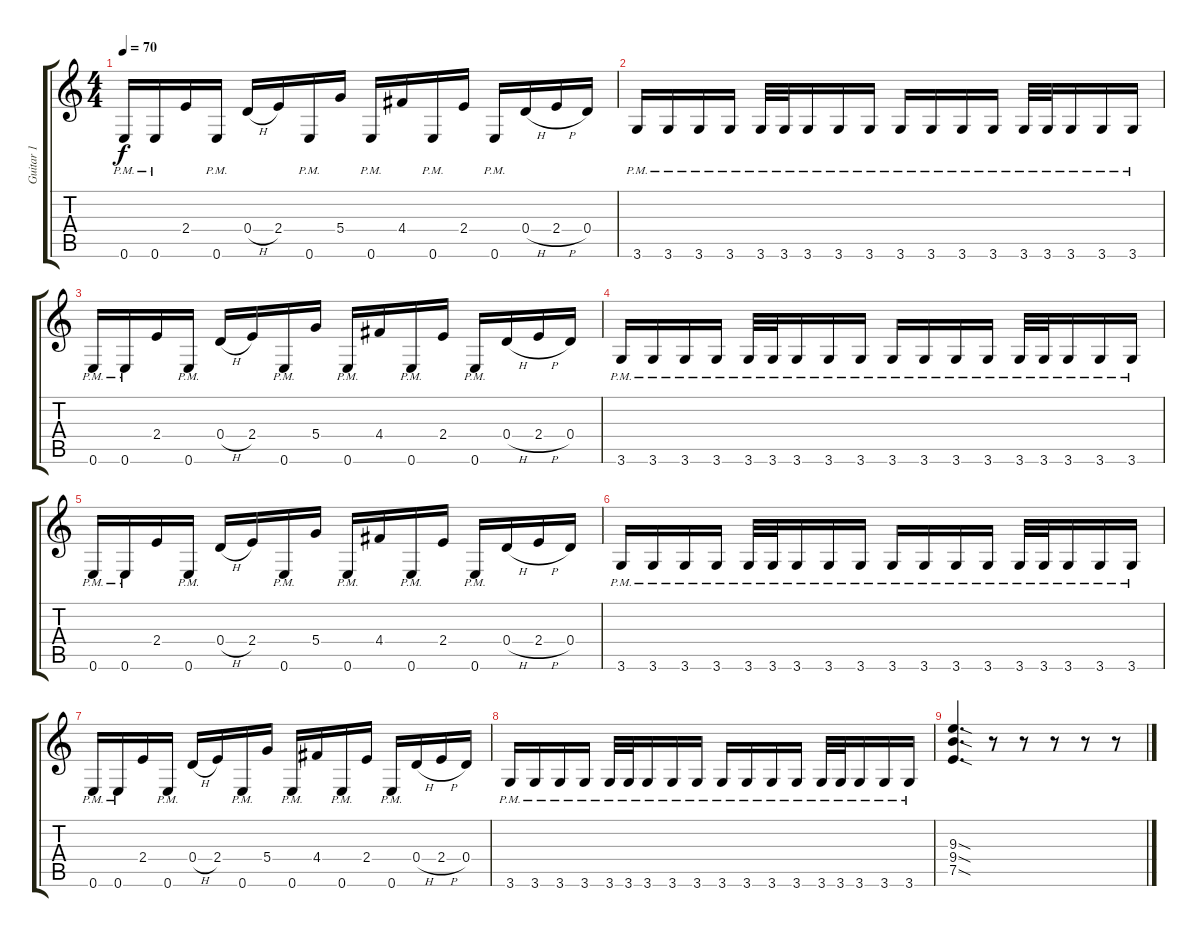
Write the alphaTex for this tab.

\track ("Guitar 1" "Guitar 1") {instrument distortionguitar}
\staff {score tabs}
\tuning (E4 B3 G3 D3 A2 E2) {hide}
\ts (4 4)
\tempo 70
\clef g2
\ks c
0.6{pm}.16{dy f} 0.6{pm}.16 2.4.16 0.6{pm}.16 0.4{h}.16 2.4.16 0.6{pm}.16 5.4.16 0.6{pm}.16 4.4.16 0.6{pm}.16 2.4.16 0.6{pm}.16 0.4{h}.16 2.4{h}.16 0.4.16 |
3.6{pm}.16 3.6{pm}.16 3.6{pm}.16 3.6{pm}.16 3.6{pm}.32 3.6{pm}.32 3.6{pm}.16 3.6{pm}.16 3.6{pm}.16 3.6{pm}.16 3.6{pm}.16 3.6{pm}.16 3.6{pm}.16 3.6{pm}.32 3.6{pm}.32 3.6{pm}.16 3.6{pm}.16 3.6{pm}.16 |
0.6{pm}.16 0.6{pm}.16 2.4.16 0.6{pm}.16 0.4{h}.16 2.4.16 0.6{pm}.16 5.4.16 0.6{pm}.16 4.4.16 0.6{pm}.16 2.4.16 0.6{pm}.16 0.4{h}.16 2.4{h}.16 0.4.16 |
3.6{pm}.16 3.6{pm}.16 3.6{pm}.16 3.6{pm}.16 3.6{pm}.32 3.6{pm}.32 3.6{pm}.16 3.6{pm}.16 3.6{pm}.16 3.6{pm}.16 3.6{pm}.16 3.6{pm}.16 3.6{pm}.16 3.6{pm}.32 3.6{pm}.32 3.6{pm}.16 3.6{pm}.16 3.6{pm}.16 |
0.6{pm}.16 0.6{pm}.16 2.4.16 0.6{pm}.16 0.4{h}.16 2.4.16 0.6{pm}.16 5.4.16 0.6{pm}.16 4.4.16 0.6{pm}.16 2.4.16 0.6{pm}.16 0.4{h}.16 2.4{h}.16 0.4.16 |
3.6{pm}.16 3.6{pm}.16 3.6{pm}.16 3.6{pm}.16 3.6{pm}.32 3.6{pm}.32 3.6{pm}.16 3.6{pm}.16 3.6{pm}.16 3.6{pm}.16 3.6{pm}.16 3.6{pm}.16 3.6{pm}.16 3.6{pm}.32 3.6{pm}.32 3.6{pm}.16 3.6{pm}.16 3.6{pm}.16 |
0.6{pm}.16 0.6{pm}.16 2.4.16 0.6{pm}.16 0.4{h}.16 2.4.16 0.6{pm}.16 5.4.16 0.6{pm}.16 4.4.16 0.6{pm}.16 2.4.16 0.6{pm}.16 0.4{h}.16 2.4{h}.16 0.4.16 |
3.6{pm}.16 3.6{pm}.16 3.6{pm}.16 3.6{pm}.16 3.6{pm}.32 3.6{pm}.32 3.6{pm}.16 3.6{pm}.16 3.6{pm}.16 3.6{pm}.16 3.6{pm}.16 3.6{pm}.16 3.6{pm}.16 3.6{pm}.32 3.6{pm}.32 3.6{pm}.16 3.6{pm}.16 3.6{pm}.16 |
(9.3{sod} 9.4{sod} 7.5{sod}).4{d} r.8 r.8 r.8 r.8 r.8
